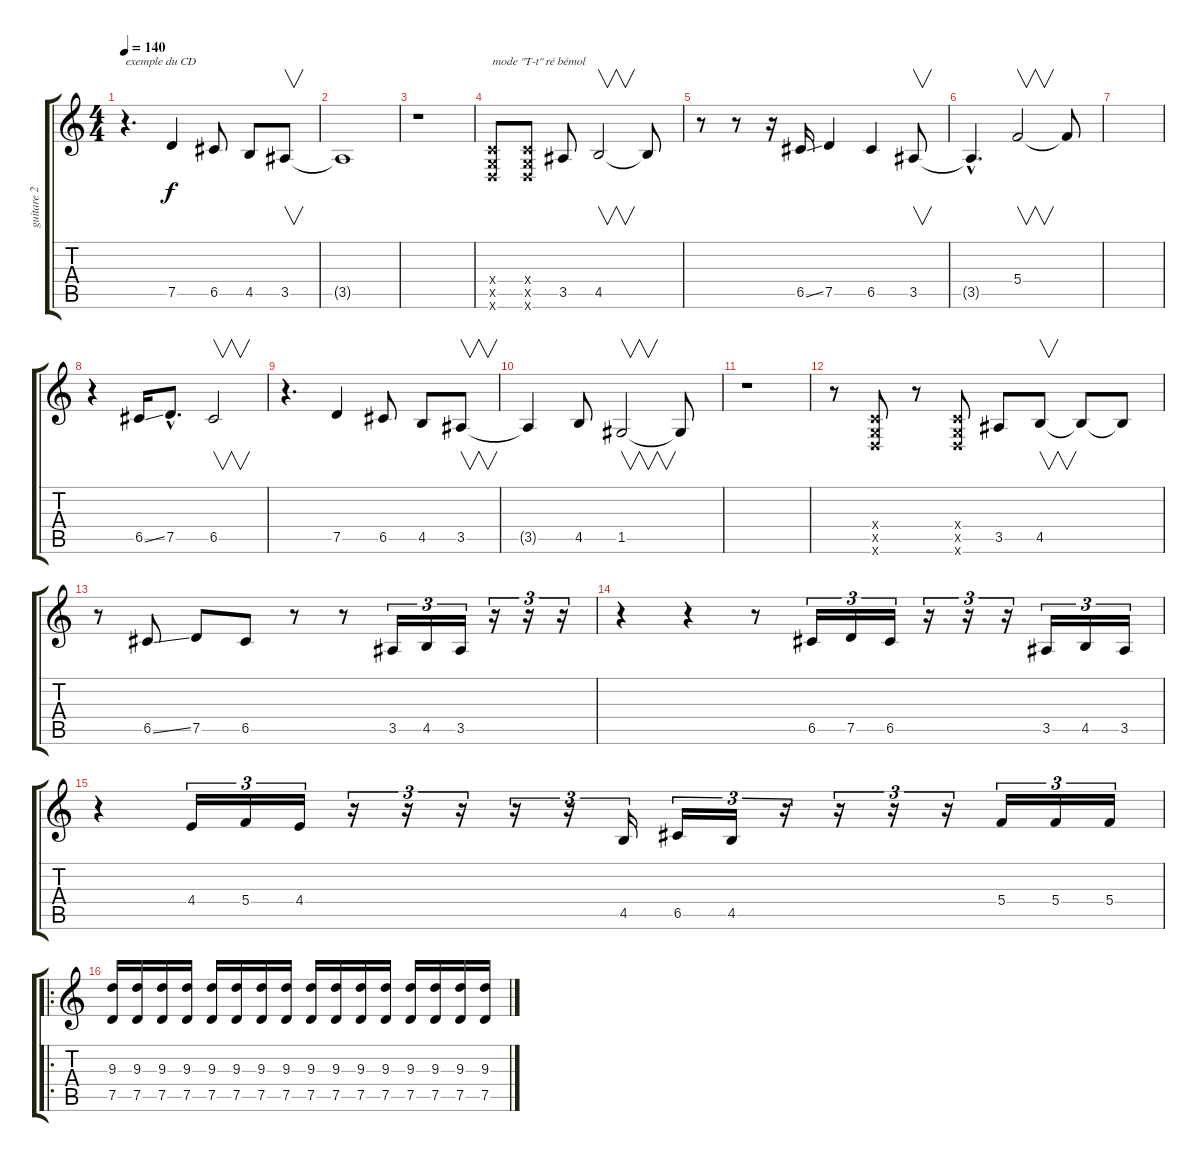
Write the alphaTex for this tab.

\track ("guitare 2 et lead" "guitare 2 ") {instrument distortionguitar}
\staff {score tabs}
\tuning (D4 A3 F3 C3 G2 D2) {hide}
\ts (4 4)
\tempo 140
\clef g2
\ks c
r.4{d txt "exemple du CD" dy f} 7.5.4 6.5.8 4.5.8 3.5.8{v} |
3.5{t}.1 |
r.1 |
(0.4{x} 0.5{x} 0.6{x}).8{txt "mode \"T-t\" ré bémol"} (0.4{x} 0.5{x} 0.6{x}).8 3.5.8 4.5.2{v} 4.5{t}.8 |
r.8 r.8 r.16 6.5{ss}.16 7.5.4 6.5.4 3.5.8{v} |
3.5{hac t}.4{d} 5.4.2{v} 5.4{t}.8 |
|
r.4 6.5{ss}.16 7.5{hac}.8{d} 6.5.2{v} |
r.4{d} 7.5.4 6.5.8 4.5.8 3.5.8{v} |
3.5{t}.4 4.5.8 1.5.2{v} 1.5{t}.8 |
r.1 |
r.8 (0.4{x} 0.5{x} 0.6{x}).8 r.8 (0.4{x} 0.5{x} 0.6{x}).8 3.5.8 4.5.8{v} 4.5{t}.8 4.5{t}.8 |
r.8 6.5{ss}.8 7.5.8 6.5.8 r.8 r.8 3.5.16{tu (3 2)} 4.5.16{tu (3 2)} 3.5.16{tu (3 2)} r.16{tu (3 2)} r.16{tu (3 2)} r.16{tu (3 2)} |
r.4 r.4 r.8 6.5.16{tu (3 2)} 7.5.16{tu (3 2)} 6.5.16{tu (3 2)} r.16{tu (3 2)} r.16{tu (3 2)} r.16{tu (3 2)} 3.5.16{tu (3 2)} 4.5.16{tu (3 2)} 3.5.16{tu (3 2)} |
r.4 4.4.16{tu (3 2)} 5.4.16{tu (3 2)} 4.4.16{tu (3 2)} r.16{tu (3 2)} r.16{tu (3 2)} r.16{tu (3 2)} r.16{tu (3 2)} r.16{tu (3 2)} 4.5.16{tu (3 2)} 6.5.16{tu (3 2)} 4.5.16{tu (3 2)} r.16{tu (3 2)} r.16{tu (3 2)} r.16{tu (3 2)} r.16{tu (3 2)} 5.4.16{tu (3 2)} 5.4.16{tu (3 2)} 5.4.16{tu (3 2)} |
\ro
(9.3 7.5).16{instrument overdrivenguitar} (9.3 7.5).16 (9.3 7.5).16 (9.3 7.5).16 (9.3 7.5).16 (9.3 7.5).16 (9.3 7.5).16 (9.3 7.5).16 (9.3 7.5).16 (9.3 7.5).16 (9.3 7.5).16 (9.3 7.5).16 (9.3 7.5).16 (9.3 7.5).16 (9.3 7.5).16 (9.3 7.5).16
